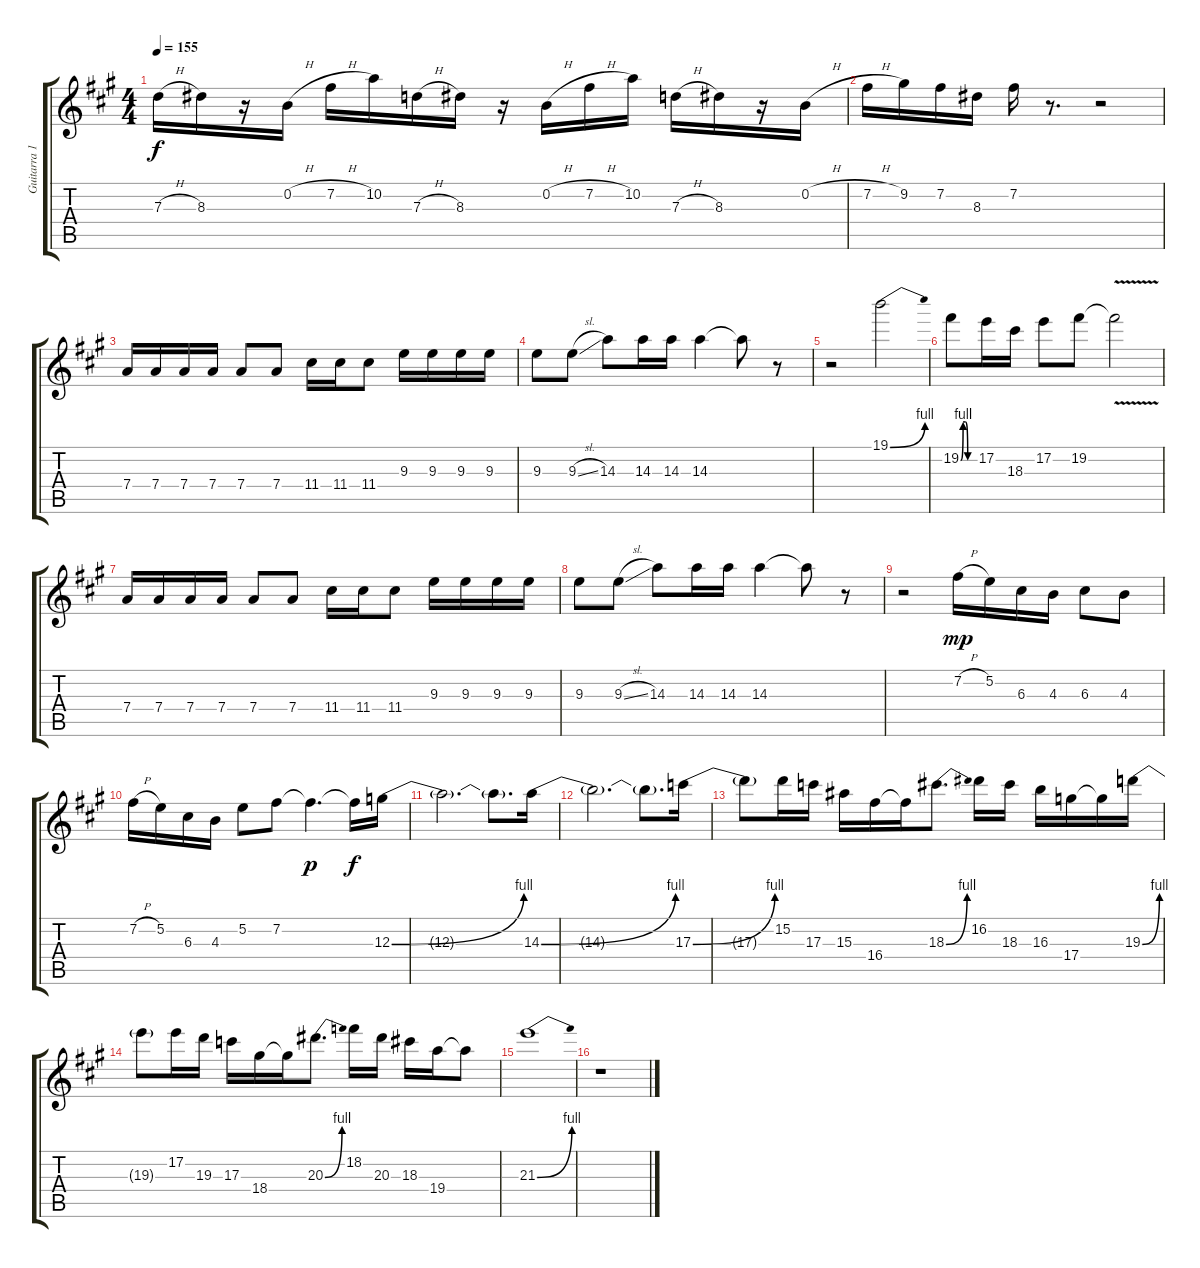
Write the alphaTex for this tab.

\track ("Guitarra 1" "Guitarra 1") {instrument distortionguitar}
\staff {score tabs}
\tuning (E4 B3 G3 D3 A2 E2) {hide}
\ts (4 4)
\tempo 155
\clef g2
\ks f#minor
7.3{h}.16{dy f} 8.3.16 r.16 0.2{h}.16 7.2{h}.16 10.2.16 7.3{h}.16 8.3.16 r.16 0.2{h}.16 7.2{h}.16 10.2.16 7.3{h}.16 8.3.16 r.16 0.2{h}.16 |
7.2{h}.16 9.2.16 7.2.16 8.3.16 7.2.16 r.8{d} r.2 |
7.4.16 7.4.16 7.4.16 7.4.16 7.4.8 7.4.8 11.4.16 11.4.16 11.4.8 9.3.16 9.3.16 9.3.16 9.3.16 |
9.3.8 9.3{sl}.8 14.3.8 14.3.16 14.3.16 14.3.4 14.3{t}.8 r.8 |
r.2 19.1{be (bend 0 0 60 4)}.2 |
19.2{be (custom 0 0 10 4 20 4 30 0 60 0)}.8 17.2.16 18.3.16 17.2.8 19.2.8 19.2{v t}.2 |
7.4.16 7.4.16 7.4.16 7.4.16 7.4.8 7.4.8 11.4.16 11.4.16 11.4.8 9.3.16 9.3.16 9.3.16 9.3.16 |
9.3.8 9.3{sl}.8 14.3.8 14.3.16 14.3.16 14.3.4 14.3{t}.8 r.8 |
r.2 7.2{h}.16{dy mp} 5.2.16 6.3.16 4.3.16 6.3.8 4.3.8 |
7.2{h}.16 5.2.16 6.3.16 4.3.16 5.2.8 7.2.8 7.2{t}.4{d dy p} 7.2{t}.16{dy f} 12.3{be (bend 0 0 60 4)}.16 |
12.3{t}.2{d} 12.3{t}.8{d} 14.3{be (bend 0 0 60 4)}.16 |
14.3{t}.2{d} 14.3{t}.8{d} 17.3{be (bend 0 0 60 4)}.16 |
17.3{t}.8 15.2.16 17.3.16 15.3.16 16.4.16 16.4{t}.16 18.3{be (bend 0 0 60 4)}.8{d} 16.2.16 18.3.16 16.3.16 17.4.16 17.4{t}.16 19.3{be (bend 0 0 60 4)}.16 |
19.3{t}.8 17.2.16 19.3.16 17.3.16 18.4.16 18.4{t}.16 20.3{be (bend 0 0 60 4)}.8{d} 18.2.16 20.3.16 18.3.16 19.4.16 19.4{t}.8 |
21.3{be (bend 0 0 60 4)}.1 |
r.1
